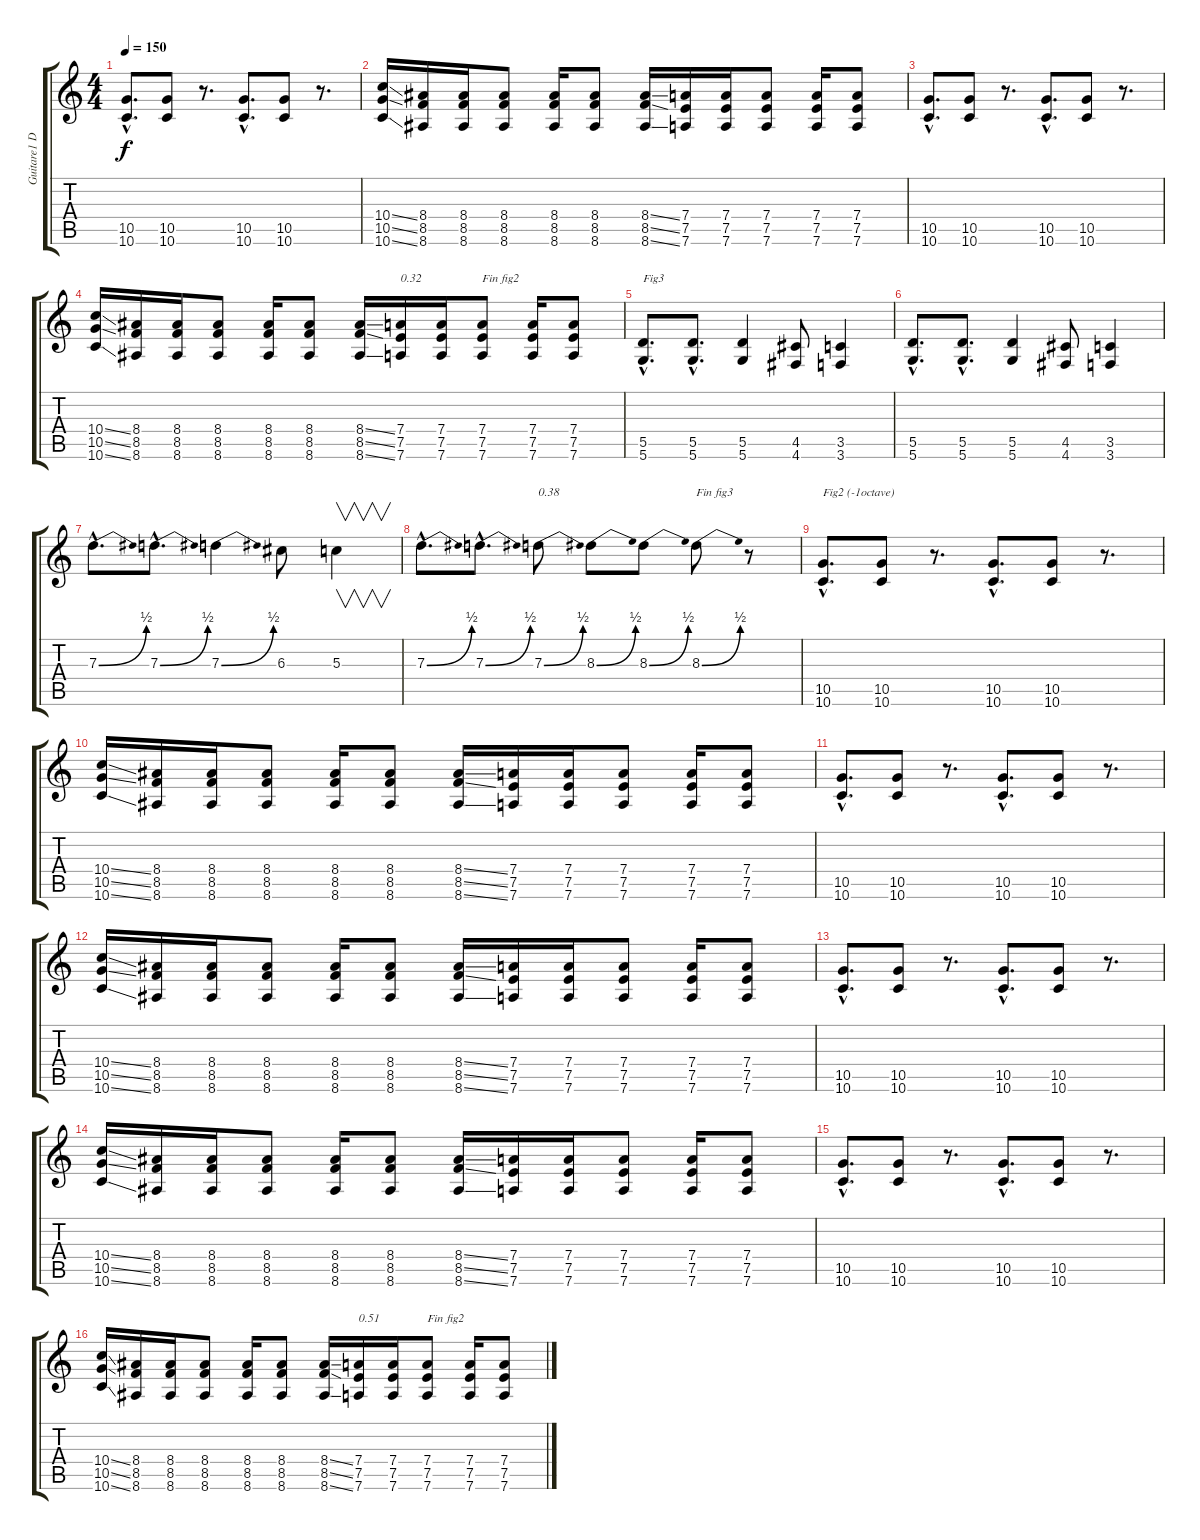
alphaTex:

\track ("Guitare1 Dr-D" "Guitare1 D") {instrument overdrivenguitar}
\staff {score tabs}
\tuning (E4 B3 G3 D3 A2 D2) {hide}
\ts (4 4)
\tempo 150
\clef g2
\ks c
(10.5{hac} 10.6{hac}).8{d dy f} (10.5 10.6).8 r.8{d} (10.5{hac} 10.6{hac}).8{d} (10.5 10.6).8 r.8{d} |
(10.4{ss} 10.5{ss} 10.6{ss}).16 (8.4 8.5 8.6).16 (8.4 8.5 8.6).16 (8.4 8.5 8.6).8 (8.4 8.5 8.6).16 (8.4 8.5 8.6).8 (8.4{ss} 8.5{ss} 8.6{ss}).16 (7.4 7.5 7.6).16 (7.4 7.5 7.6).16 (7.4 7.5 7.6).8 (7.4 7.5 7.6).16 (7.4 7.5 7.6).8 |
(10.5{hac} 10.6{hac}).8{d} (10.5 10.6).8 r.8{d} (10.5{hac} 10.6{hac}).8{d} (10.5 10.6).8 r.8{d} |
(10.4{ss} 10.5{ss} 10.6{ss}).16 (8.4 8.5 8.6).16 (8.4 8.5 8.6).16 (8.4 8.5 8.6).8 (8.4 8.5 8.6).16 (8.4 8.5 8.6).8 (8.4{ss} 8.5{ss} 8.6{ss}).16 (7.4 7.5 7.6).16{txt "0.32"} (7.4 7.5 7.6).16 (7.4 7.5 7.6).8{txt "Fin fig2"} (7.4 7.5 7.6).16 (7.4 7.5 7.6).8 |
(5.5{hac} 5.6{hac}).8{d txt "Fig3"} (5.5{hac} 5.6{hac}).8{d} (5.5 5.6).4 (4.5 4.6).8 (3.5 3.6).4 |
(5.5{hac} 5.6{hac}).8{d} (5.5{hac} 5.6{hac}).8{d} (5.5 5.6).4 (4.5 4.6).8 (3.5 3.6).4 |
7.3{be (bend 0 0 60 2) hac}.8{d} 7.3{be (bend 0 0 60 2) hac}.8{d} 7.3{be (bend 0 0 60 2)}.4 6.3.8 5.3.4{v} |
7.3{be (bend 0 0 60 2) hac}.8{d} 7.3{be (bend 0 0 60 2) hac}.8{d} 7.3{be (bend 0 0 60 2)}.8{txt "0.38"} 8.3{be (bend 0 0 60 2)}.8 8.3{be (bend 0 0 60 2)}.8 8.3{be (bend 0 0 60 2)}.8{txt "Fin fig3"} r.8 |
(10.5{hac} 10.6{hac}).8{d txt "Fig2 (-1octave)"} (10.5 10.6).8 r.8{d} (10.5{hac} 10.6{hac}).8{d} (10.5 10.6).8 r.8{d} |
(10.4{ss} 10.5{ss} 10.6{ss}).16 (8.4 8.5 8.6).16 (8.4 8.5 8.6).16 (8.4 8.5 8.6).8 (8.4 8.5 8.6).16 (8.4 8.5 8.6).8 (8.4{ss} 8.5{ss} 8.6{ss}).16 (7.4 7.5 7.6).16 (7.4 7.5 7.6).16 (7.4 7.5 7.6).8 (7.4 7.5 7.6).16 (7.4 7.5 7.6).8 |
(10.5{hac} 10.6{hac}).8{d} (10.5 10.6).8 r.8{d} (10.5{hac} 10.6{hac}).8{d} (10.5 10.6).8 r.8{d} |
(10.4{ss} 10.5{ss} 10.6{ss}).16 (8.4 8.5 8.6).16 (8.4 8.5 8.6).16 (8.4 8.5 8.6).8 (8.4 8.5 8.6).16 (8.4 8.5 8.6).8 (8.4{ss} 8.5{ss} 8.6{ss}).16 (7.4 7.5 7.6).16 (7.4 7.5 7.6).16 (7.4 7.5 7.6).8 (7.4 7.5 7.6).16 (7.4 7.5 7.6).8 |
(10.5{hac} 10.6{hac}).8{d} (10.5 10.6).8 r.8{d} (10.5{hac} 10.6{hac}).8{d} (10.5 10.6).8 r.8{d} |
(10.4{ss} 10.5{ss} 10.6{ss}).16 (8.4 8.5 8.6).16 (8.4 8.5 8.6).16 (8.4 8.5 8.6).8 (8.4 8.5 8.6).16 (8.4 8.5 8.6).8 (8.4{ss} 8.5{ss} 8.6{ss}).16 (7.4 7.5 7.6).16 (7.4 7.5 7.6).16 (7.4 7.5 7.6).8 (7.4 7.5 7.6).16 (7.4 7.5 7.6).8 |
(10.5{hac} 10.6{hac}).8{d} (10.5 10.6).8 r.8{d} (10.5{hac} 10.6{hac}).8{d} (10.5 10.6).8 r.8{d} |
(10.4{ss} 10.5{ss} 10.6{ss}).16 (8.4 8.5 8.6).16 (8.4 8.5 8.6).16 (8.4 8.5 8.6).8 (8.4 8.5 8.6).16 (8.4 8.5 8.6).8 (8.4{ss} 8.5{ss} 8.6{ss}).16 (7.4 7.5 7.6).16{txt "0.51"} (7.4 7.5 7.6).16 (7.4 7.5 7.6).8{txt "Fin fig2"} (7.4 7.5 7.6).16 (7.4 7.5 7.6).8
